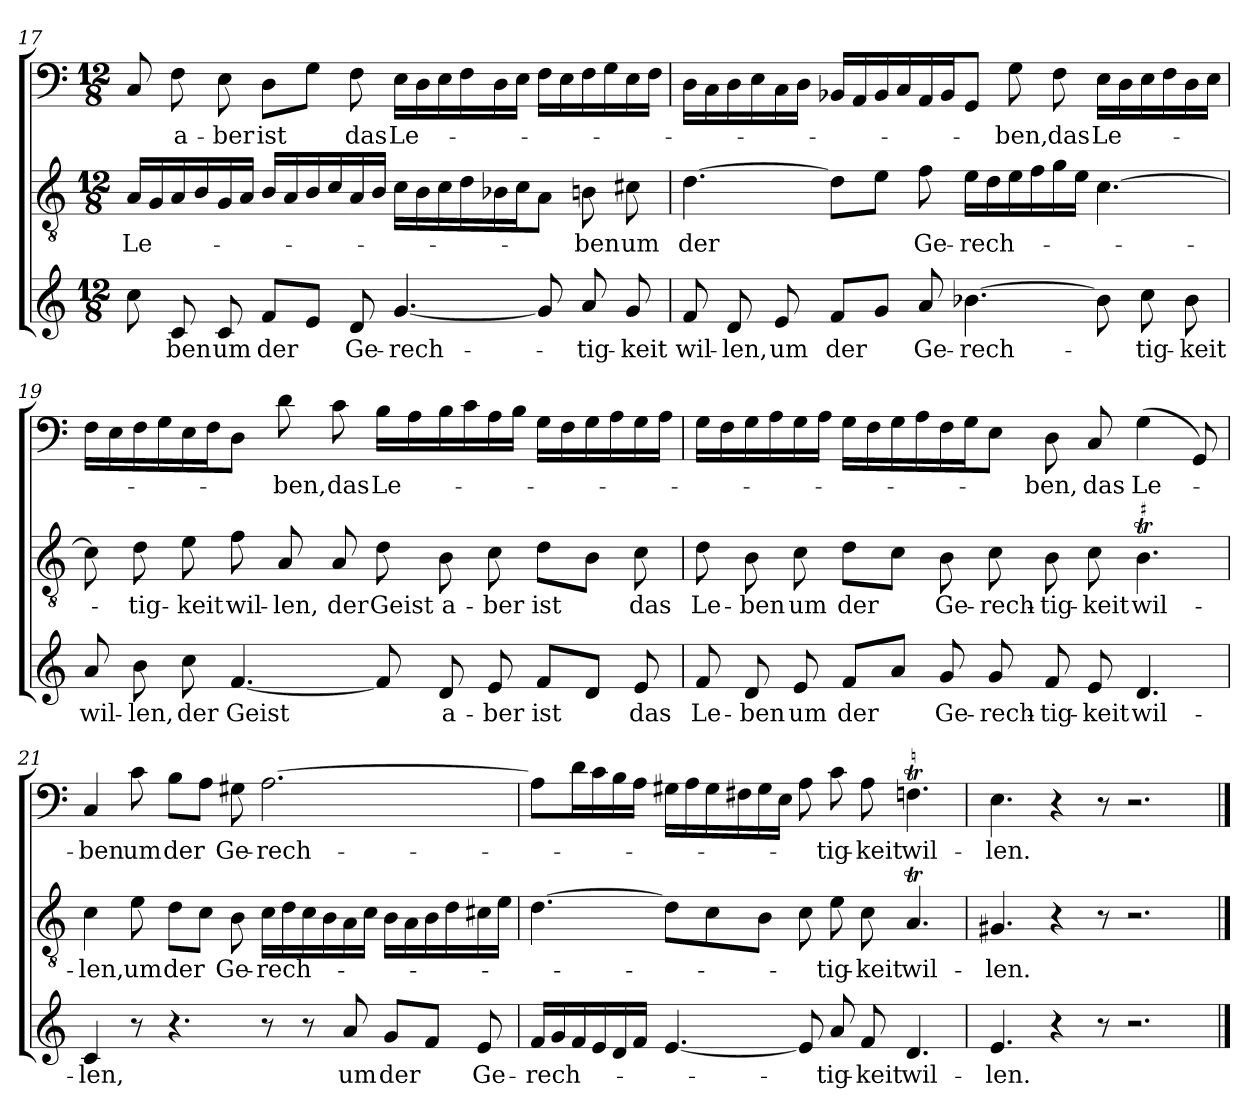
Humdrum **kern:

**kern	**text	**kern	**text	**kern	**text
*part3	*part3	*part2	*part2	*part1	*part1
*staff3	*staff3	*staff2	*staff2	*staff1	*staff1
*clefG2	*	*clefGv2	*	*clefF4	*
*k[]	*	*k[]	*	*k[]	*
*C:	*	*C:	*	*C:	*
*M12/8	*	*M12/8	*	*M12/8	*
=17	=17	=17	=17	=17	=17
8cc\	.	16A/LL	Le-	8C/	.
.	.	16G/	.	.	.
8c/	-ben	16A/	.	8F\	a-
.	.	16B/	.	.	.
8c/	um	16G/	.	8E\	-ber
.	.	16A/JJ	.	.	.
8f/L	der	16B/LL	.	8D\L	ist
.	.	16A/	.	.	.
8e/J	.	16B/	.	8G\J	.
.	.	16c/	.	.	.
8d/	Ge-	16A/	.	8F\	das
.	.	16B/JJ	.	.	.
[4.g/	-rech-	16c\LL	.	16E\LL	Le-
.	.	16B\	.	16D\	.
.	.	16c\	.	16E\	.
.	.	16d\	.	16F\	.
.	.	16B-X\	.	16D\	.
.	.	16c\J	.	16E\JJ	.
8g/]	.	8A\J	.	16F\LL	.
.	.	.	.	16E\	.
8a/	-tig-	8Bn\	-ben	16F\	.
.	.	.	.	16G\	.
8g/	-keit	8c#X\	um	16E\	.
.	.	.	.	16F\JJ	.
=18	=18	=18	=18	=18	=18
8f/	wil-	[4.d\	der	16D\LL	.
.	.	.	.	16C\	.
8d/	-len,	.	.	16D\	.
.	.	.	.	16E\	.
8e/	um	.	.	16C\	.
.	.	.	.	16D\JJ	.
8f/L	der	8d\L]	.	16BB-X/LL	.
.	.	.	.	16AA/	.
8g/J	.	8e\J	.	16BB-/	.
.	.	.	.	16C/	.
8a/	Ge-	8f\	Ge-	16AA/	.
.	.	.	.	16BB-/J	.
[4.b-X\	-rech-	16e\LL	-rech-	8GG/J	.
.	.	16d\	.	.	.
.	.	16e\	.	8G\	-ben,
.	.	16f\	.	.	.
.	.	16g\	.	8F\	das
.	.	16e\JJ	.	.	.
8b-\]	.	[4.c\	.	16E\LL	Le-
.	.	.	.	16D\	.
8cc\	-tig-	.	.	16E\	.
.	.	.	.	16F\	.
8b-\	-keit	.	.	16D\	.
.	.	.	.	16E\JJ	.
=19	=19	=19	=19	=19	=19
8a/	wil-	8c\]	.	16F\LL	.
.	.	.	.	16E\	.
8b\	-len,	8d\	-tig-	16F\	.
.	.	.	.	16G\	.
8cc\	der	8e\	-keit	16E\	.
.	.	.	.	16F\J	.
[4.f/	Geist	8f\	wil-	8D\J	.
.	.	8A/	-len,	8d\	-ben,
.	.	8A/	der	8c\	das
8f/]	.	8d\	Geist	16B\LL	Le-
.	.	.	.	16A\	.
8d/	a-	8B\	a-	16B\	.
.	.	.	.	16c\	.
8e/	-ber	8c\	-ber	16A\	.
.	.	.	.	16B\JJ	.
8f/L	ist	8d\L	ist	16G\LL	.
.	.	.	.	16F\	.
8d/J	.	8B\J	.	16G\	.
.	.	.	.	16A\	.
8e/	das	8c\	das	16G\	.
.	.	.	.	16A\JJ	.
=20	=20	=20	=20	=20	=20
8f/	Le-	8d\	Le-	16G\LL	.
.	.	.	.	16F\	.
8d/	-ben	8B\	-ben	16G\	.
.	.	.	.	16A\	.
8e/	um	8c\	um	16G\	.
.	.	.	.	16A\JJ	.
8f/L	der	8d\L	der	16G\LL	.
.	.	.	.	16F\	.
8a/J	.	8c\J	.	16G\	.
.	.	.	.	16A\	.
8g/	Ge-	8B\	Ge-	16F\	.
.	.	.	.	16G\J	.
8g/	-rech-	8c\	-rech-	8E\J	.
8f/	-tig-	8B\	-tig-	8D\	-ben,
8e/	-keit	8c\	-keit	8C/	das
!	!	!LO:TR:acc=#	!	!	!
4.d/	wil-	4.BT\	wil-	(4G\	Le-
.	.	.	.	8GG/)	.
=21	=21	=21	=21	=21	=21
4c/	-len,	4c\	-len,	4C/	-ben
8r	.	8e\	um	8c\	um
4.r	.	8d\L	der	8B\L	der
.	.	8c\J	.	8A\J	.
.	.	8B\	Ge-	8G#X\	Ge-
8r	.	16c\LL	-rech-	[2.A\	-rech-
.	.	16d\	.	.	.
8r	.	16c\	.	.	.
.	.	16B\	.	.	.
8a/	um	16A\	.	.	.
.	.	16c\JJ	.	.	.
8g/L	der	16B\LL	.	.	.
.	.	16A\	.	.	.
8f/J	.	16B\	.	.	.
.	.	16d\	.	.	.
8e/	Ge-	16c#X\	.	.	.
.	.	16e\JJ	.	.	.
=22	=22	=22	=22	=22	=22
16f/LL	-rech-	[4.d\	.	8A\L]	.
16g/	.	.	.	.	.
16f/	.	.	.	16d\L	.
16e/	.	.	.	16c\	.
16d/	.	.	.	16B\	.
16f/JJ	.	.	.	16A\JJ	.
[4.e/	.	8d\L]	.	16G#X\LL	.
.	.	.	.	16A\	.
.	.	8c\	.	16G#\	.
.	.	.	.	16F#X\	.
.	.	8B\J	.	16G#\	.
.	.	.	.	16E\JJ	.
8e/]	.	8c\	.	8A\	.
8a/	-tig-	8e\	-tig-	8c\	-tig-
8f/	-keit	8c\	-keit	8A\	-keit
4.d/	wil-	4.AT/	wil-	4.FnT\	wil-
=23	=23	=23	=23	=23	=23
4.e/	-len.	4.G#X/	-len.	4.E\	-len.
4r	.	4r	.	4r	.
8r	.	8r	.	8r	.
2.r	.	2.r	.	2.r	.
==	==	==	==	==	==
*-	*-	*-	*-	*-	*-
